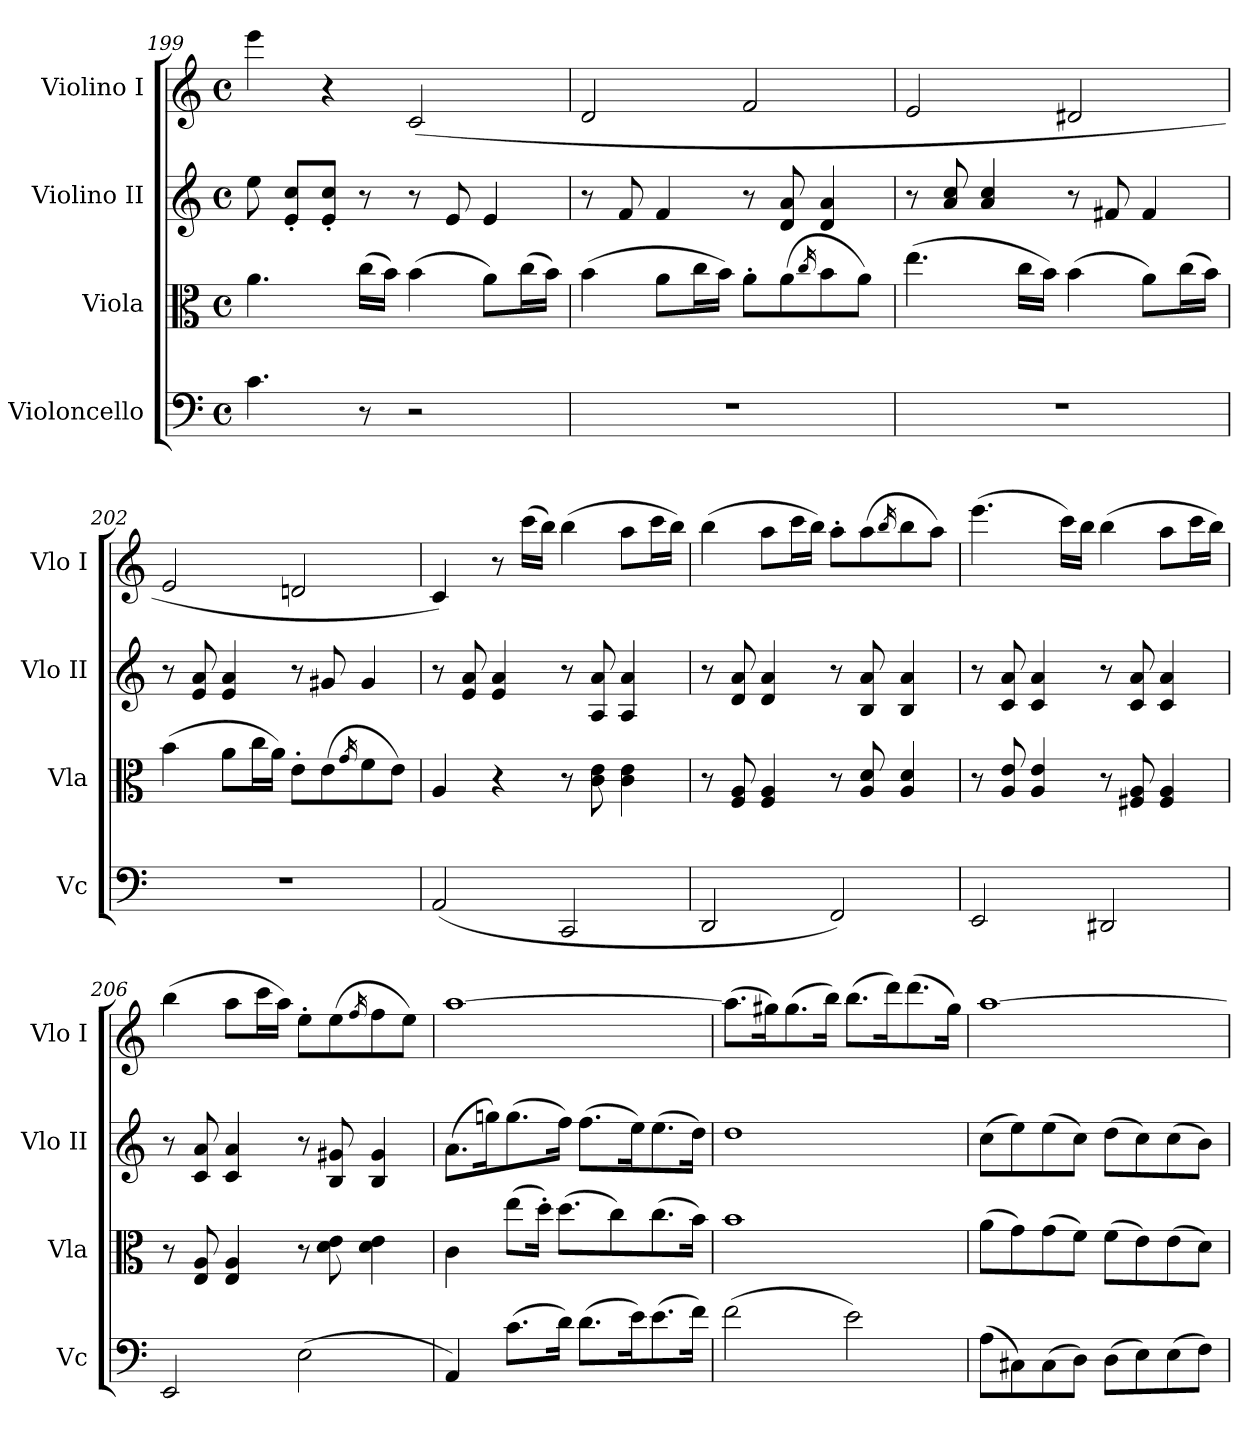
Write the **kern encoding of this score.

**kern	**kern	**kern	**kern
*part4	*part3	*part2	*part1
*staff4	*staff3	*staff2	*staff1
*I"Violoncello	*I"Viola	*I"Violino II	*I"Violino I
*I'Vc	*I'Vla	*I'Vlo II	*I'Vlo I
*clefF4	*clefC3	*clefG2	*clefG2
*k[]	*k[]	*k[]	*k[]
*M4/4	*M4/4	*M4/4	*M4/4
*met(c)	*met(c)	*met(c)	*met(c)
=199	=199	=199	=199
4.c\	4.a\	8ee\	4eee\
.	.	8e/' 8cc/'L	.
.	.	8e/' 8cc/'J	4r
8r	(16cc\LL	8r	.
.	16b\JJ)	.	.
2r	(4b\	8r	(2c/
.	.	8e/	.
.	8a\L)	4e/	.
.	(16cc\L	.	.
.	16b\JJ)	.	.
=200	=200	=200	=200
1r	(4b\	8r	2d/
.	.	8f/	.
.	8a\L	4f/	.
.	16cc\L	.	.
.	16b\JJ)	.	.
.	8a'\L	8r	2f/
.	(8a\	8d/ 8a/	.
.	16qcc/	.	.
.	8b\	4d/ 4a/	.
.	8a\J)	.	.
!!LO:LB:g=z
=201	=201	=201	=201
1r	(4.ee\	8r	2e/
.	.	8a/ 8cc/	.
.	.	4a/ 4cc/	.
.	16cc\LL	.	.
.	16b\JJ)	.	.
.	(4b\	8r	2d#X/
.	.	8f#X/	.
.	8a\L)	4f#/	.
.	(16cc\L	.	.
.	16b\JJ)	.	.
=202	=202	=202	=202
1r	(4b\	8r	2e/
.	.	8e/ 8a/	.
.	8a\L	4e/ 4a/	.
.	16cc\L	.	.
.	16a\JJ)	.	.
.	8e'\L	8r	2dn/
.	(8e\	8g#X/	.
.	16qg/	.	.
.	8f\	4g#/	.
.	8e\J)	.	.
=203	=203	=203	=203
(2AA/	4A/	8r	4c/)
.	.	8e/ 8a/	.
.	4r	4e/ 4a/	8r
.	.	.	(16ccc\LL
.	.	.	16bb\JJ)
2CC/	8r	8r	(4bb\
.	8c\ 8e\	8A/ 8a/	.
.	4c\ 4e\	4A/ 4a/	8aa\L
.	.	.	16ccc\L
.	.	.	16bb\JJ)
=204	=204	=204	=204
2DD/	8r	8r	(4bb\
.	8F/ 8A/	8d/ 8a/	.
.	4F/ 4A/	4d/ 4a/	8aa\L
.	.	.	16ccc\L
.	.	.	16bb\JJ)
2FF/)	8r	8r	8aa'\L
.	8A/ 8d/	8B/ 8a/	(8aa\
.	.	.	16qbb/
.	4A/ 4d/	4B/ 4a/	8bb\
.	.	.	8aa\J)
=205	=205	=205	=205
2EE/	8r	8r	(4.eee\
.	8A/ 8e/	8c/ 8a/	.
.	4A/ 4e/	4c/ 4a/	.
.	.	.	16ccc\LL)
.	.	.	16bb\JJ
2DD#X/	8r	8r	(4bb\
.	8F#X/ 8A/	8c/ 8a/	.
.	4F#/ 4A/	4c/ 4a/	8aa\L
.	.	.	16ccc\L
.	.	.	16bb\JJ)
!!LO:PB:g=z
=206	=206	=206	=206
2EE/	8r	8r	(4bb\
.	8E/ 8A/	8c/ 8a/	.
.	4E/ 4A/	4c/ 4a/	8aa\L
.	.	.	16ccc\L
.	.	.	16aa\JJ)
(2E\	8r	8r	8ee'\L
.	8d\ 8e\	8B/ 8g#X/	(8ee\
.	.	.	16qff/
.	4d\ 4e\	4B/ 4g#/	8ff\
.	.	.	8ee\J)
=207	=207	=207	=207
4AA/)	4c\	(8.a\L	[1aa
.	.	16ggn\K)	.
(8.c\L	(8ee\L	(8.gg\	.
.	16dd'\Jk)	.	.
16d\Jk)	(8.dd\L	16ff\Jk)	.
(8.d\L	.	(8.ff\L	.
.	8cc\)	.	.
16e\K)	.	16ee\K)	.
(8.e\	(8.cc\	(8.ee\	.
16f\Jk)	16b\Jk)	16dd\Jk)	.
=208	=208	=208	=208
(2f\	1b	1dd	(8.aa\L]
.	.	.	16gg#X\K)
.	.	.	(8.gg#\
.	.	.	16bb\Jk)
2e\)	.	.	(8.bb\L
.	.	.	16ddd\K)
.	.	.	(8.ddd\
.	.	.	16gg#\Jk)
=209	=209	=209	=209
(8A\L	(8a\L	(8cc\L	[1aa
8C#X\)	8g\)	8ee\)	.
(8C#\	(8g\	(8ee\	.
8D\J)	8f\J)	8cc\J)	.
(8D\L	(8f\L	(8dd\L	.
8E\)	8e\)	8cc\)	.
(8E\	(8e\	(8cc\	.
8F\J)	8d\J)	8b\J)	.
=	=	=	=
*-	*-	*-	*-
